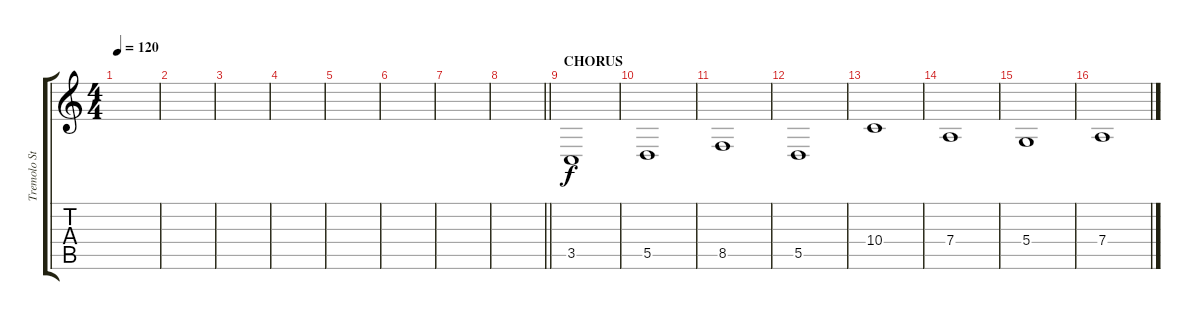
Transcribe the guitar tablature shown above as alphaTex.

\track ("Tremolo Strings" "Tremolo St") {instrument tremolostrings}
\staff {score tabs}
\tuning (E4 B3 G3 D3 A2 E2) {hide}
\ts (4 4)
\tempo 120
\clef g2
\ks c
|
|
|
|
|
|
|
\barLineRight lightlight
|
\section ("" "CHORUS")
3.5.1 |
5.5.1 |
8.5.1 |
5.5.1 |
10.4.1 |
7.4.1 |
5.4.1 |
7.4.1
